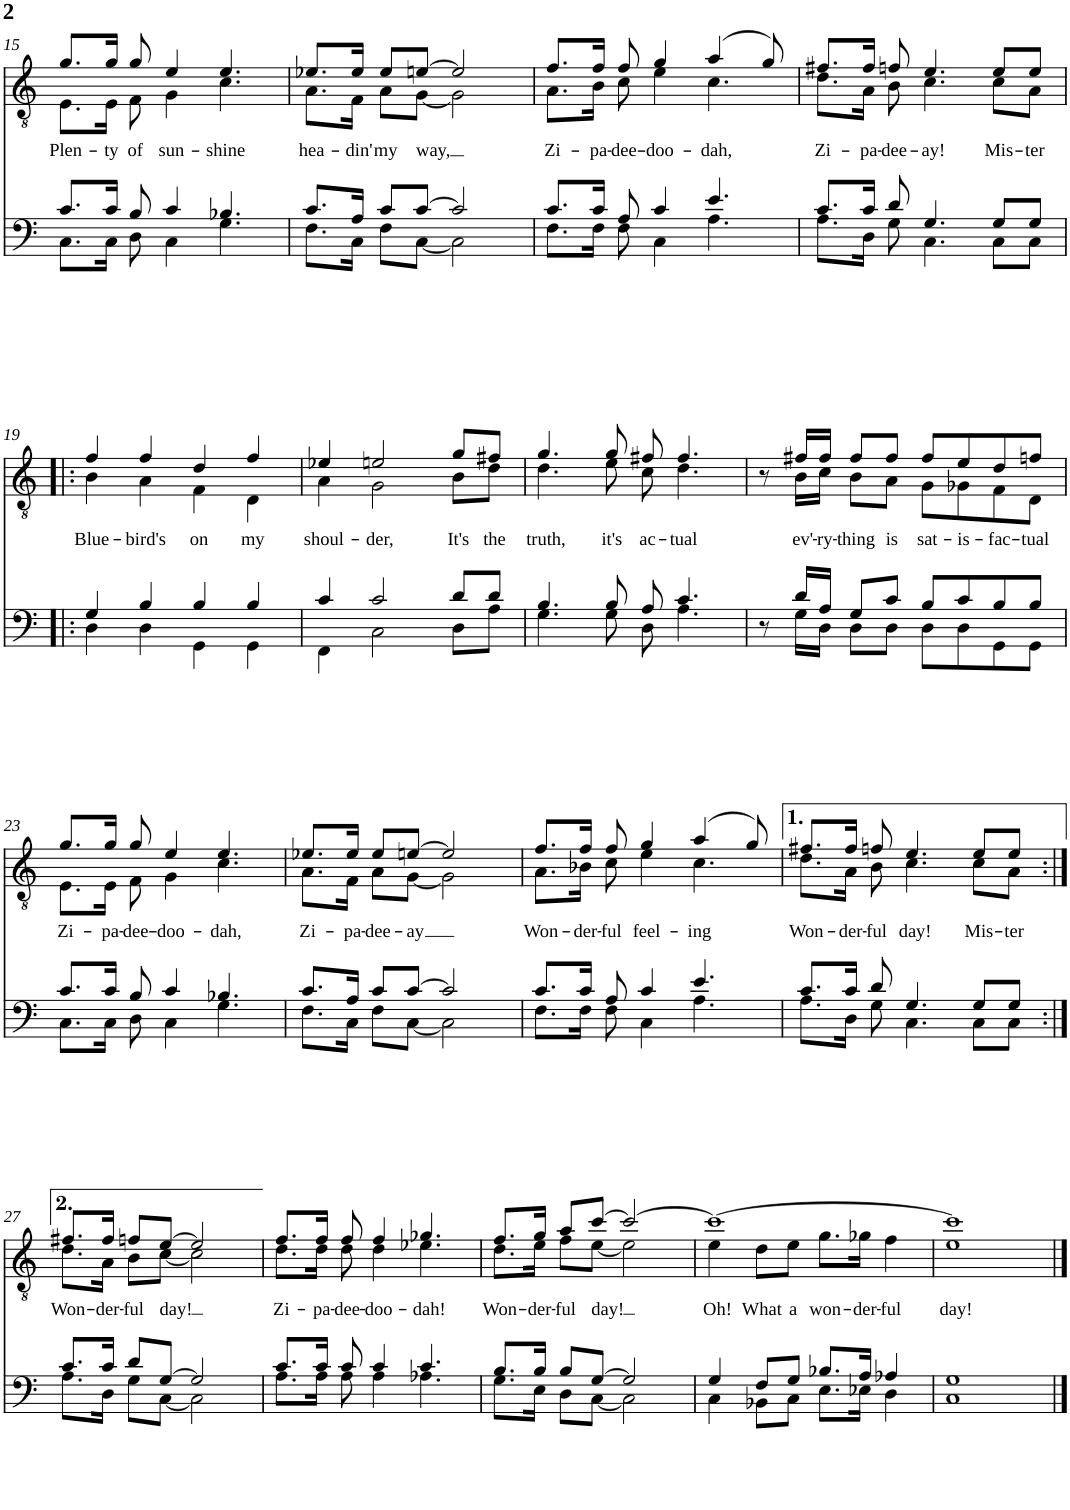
**kern	**kern	**text
*part2	*part1	*part1
*staff2	*staff1	*staff1
*I"Piano	*I"Piano	*
*I'Pno	*I'Pno	*
!!LO:PB:g=z
*clefF4	*clefGv2	*
*k[]	*k[]	*
*M4/4	*M4/4	*
*met(c)	*met(c)	*
=15	=15	=15
*^	*	*
!	!	!	!LO:LY:b
*	*	*^	*
8.c/L	8.C\L	8.g/L	8.E\L	Plen-
!	!	!	!	!LO:LY:b
16c/Jk	16C\Jk	16g/Jk	16E\Jk	-ty
!	!	!	!	!LO:LY:b
8B/	8D\	8g/	8F\	of
!	!	!	!	!LO:LY:b
4c/	4C\	4e/	4G\	sun-
!	!	!	!	!LO:LY:b
4.B-X/	4.G\	4.e/	4.c\	-shine
=16	=16	=16	=16	=16
!	!	!	!	!LO:LY:b
8.c/L	8.F\L	8.e-X/L	8.A\L	hea-
!	!	!	!	!LO:LY:b
16A/Jk	16C\Jk	16e-/Jk	16F\Jk	-din'
!	!	!	!	!LO:LY:b
8c/L	8F\L	8e-/L	8A\L	my
!	!	!	!	!LO:LY:b
[8c/J	[8C\J	[8en/J	[8G\J	way,
2c/]	2C\]	2e/]	2G\]	.
=17	=17	=17	=17	=17
!	!	!	!	!LO:LY:b
8.c/L	8.F\L	8.f/L	8.A\L	Zi-
!	!	!	!	!LO:LY:b
16c/Jk	16F\Jk	16f/Jk	16B\Jk	-pa-
!	!	!	!	!LO:LY:b
8A/	8F\	8f/	8c\	-dee-
!	!	!	!	!LO:LY:b
4c/	4C\	4g/	4e\	-doo-
!	!	!	!	!LO:LY:b
4.e/	4.A\	(4a/	4.c\	-dah,
.	.	8g/)	.	.
=18	=18	=18	=18	=18
!	!	!	!	!LO:LY:b
8.c/L	8.A\L	8.f#X/L	8.d\L	Zi-
!	!	!	!	!LO:LY:b
16c/Jk	16D\Jk	16f#/Jk	16A\Jk	-pa-
!	!	!	!	!LO:LY:b
8d/	8G\	8fn/	8B\	-dee-
!	!	!	!	!LO:LY:b
4.G/	4.C\	4.e/	4.c\	-ay!
!	!	!	!	!LO:LY:b
8G/L	8C\L	8e/L	8c\L	Mis-
!	!	!	!	!LO:LY:b
8G/J	8C\J	8e/J	8A\J	-ter
!!LO:LB:g=z	!!
=19!|:	=19!|:	=19!|:	=19!|:	=19!|:
!	!	!	!	!LO:LY:b
4G/	4D\	4f/	4B\	Blue-
!	!	!	!	!LO:LY:b
4B/	4D\	4f/	4A\	-bird's
!	!	!	!	!LO:LY:b
4B/	4GG\	4d/	4F\	on
!	!	!	!	!LO:LY:b
4B/	4GG\	4f/	4D\	my
=20	=20	=20	=20	=20
!	!	!	!	!LO:LY:b
4c/	4FF\	4e-X/	4A\	shoul-
!	!	!	!	!LO:LY:b
2c/	2C\	2en/	2G\	-der,
!	!	!	!	!LO:LY:b
8d/L	8D\L	8g/L	8B\L	It's
!	!	!	!	!LO:LY:b
8d/J	8A\J	8f#X/J	8d\J	the
=21	=21	=21	=21	=21
!	!	!	!	!LO:LY:b
4.B/	4.G\	4.g/	4.d\	truth,
!	!	!	!	!LO:LY:b
8B/	8G\	8g/	8e\	it's
!	!	!	!	!LO:LY:b
8A/	8D\	8f#X/	8c\	ac-
!	!	!	!	!LO:LY:b
4.c/	4.A\	4.f#/	4.d\	-tual
=22	=22	=22	=22	=22
8r	8ryy	8r	8ryy	.
!	!	!	!	!LO:LY:b
16d/LL	16G\LL	16f#X/LL	16B\LL	ev'-
!	!	!	!	!LO:LY:b
16A/JJ	16D\JJ	16f#/JJ	16c\JJ	-ry-
!	!	!	!	!LO:LY:b
8G/L	8D\L	8f#/L	8B\L	-thing
!	!	!	!	!LO:LY:b
8c/J	8D\J	8f#/J	8A\J	is
!	!	!	!	!LO:LY:b
8B/L	8D\L	8f#/L	8G\L	sat-
!	!	!	!	!LO:LY:b
8c/	8D\	8e/	8G-X\	-is-
!	!	!	!	!LO:LY:b
8B/	8GG\	8d/	8F\	-fac-
!	!	!	!	!LO:LY:b
8B/J	8GG\J	8fn/J	8D\J	-tual
!!LO:LB:g=z	!!
=23	=23	=23	=23	=23
!	!	!	!	!LO:LY:b
8.c/L	8.C\L	8.g/L	8.E\L	Zi-
!	!	!	!	!LO:LY:b
16c/Jk	16C\Jk	16g/Jk	16E\Jk	-pa-
!	!	!	!	!LO:LY:b
8B/	8D\	8g/	8F\	-dee-
!	!	!	!	!LO:LY:b
4c/	4C\	4e/	4G\	-doo-
!	!	!	!	!LO:LY:b
4.B-X/	4.G\	4.e/	4.c\	-dah,
=24	=24	=24	=24	=24
!	!	!	!	!LO:LY:b
8.c/L	8.F\L	8.e-X/L	8.A\L	Zi-
!	!	!	!	!LO:LY:b
16A/Jk	16C\Jk	16e-/Jk	16F\Jk	-pa-
!	!	!	!	!LO:LY:b
8c/L	8F\L	8e-/L	8A\L	-dee-
!	!	!	!	!LO:LY:b
[8c/J	[8C\J	[8en/J	[8G\J	-ay
2c/]	2C\]	2e/]	2G\]	.
=25	=25	=25	=25	=25
!	!	!	!	!LO:LY:b
8.c/L	8.F\L	8.f/L	8.A\L	Won-
!	!	!	!	!LO:LY:b
16c/Jk	16F\Jk	16f/Jk	16B-X\Jk	-der-
!	!	!	!	!LO:LY:b
8A/	8F\	8f/	8c\	-ful
!	!	!	!	!LO:LY:b
4c/	4C\	4g/	4e\	feel-
!	!	!	!	!LO:LY:b
4.e/	4.A\	(4a/	4.c\	-ing
.	.	8g/)	.	.
=26	=26	=26	=26	=26
!	!	!	!	!LO:LY:b
8.c/L	8.A\L	8.f#X/L	8.d\L	Won-
!	!	!	!	!LO:LY:b
16c/Jk	16D\Jk	16f#/Jk	16A\Jk	-der-
!	!	!	!	!LO:LY:b
8d/	8G\	8fn/	8B\	-ful
!	!	!	!	!LO:LY:b
4.G/	4.C\	4.e/	4.c\	day!
!	!	!	!	!LO:LY:b
8G/L	8C\L	8e/L	8c\L	Mis-
!	!	!	!	!LO:LY:b
8G/J	8C\J	8e/J	8A\J	-ter
!!LO:LB:g=z	!!
=27:|!	=27:|!	=27:|!	=27:|!	=27:|!
!	!	!	!	!LO:LY:b
8.c/L	8.A\L	8.f#X/L	8.d\L	Won-
!	!	!	!	!LO:LY:b
16c/Jk	16D\Jk	16f#/Jk	16A\Jk	-der-
!	!	!	!	!LO:LY:b
8d/L	8G\L	8fn/L	8B\L	-ful
!	!	!	!	!LO:LY:b
[8G/J	[8C\J	[8e/J	[8c\J	day!
2G/]	2C\]	2e/]	2c\]	.
=28	=28	=28	=28	=28
!	!	!	!	!LO:LY:b
8.c/L	8.A\L	8.f/L	8.d\L	Zi-
!	!	!	!	!LO:LY:b
16c/Jk	16A\Jk	16f/Jk	16d\Jk	-pa-
!	!	!	!	!LO:LY:b
8c/	8A\	8f/	8d\	-dee-
!	!	!	!	!LO:LY:b
4c/	4A\	4f/	4d\	-doo-
!	!	!	!	!LO:LY:b
4.c/	4.A-X\	4.g-X/	4.e-X\	-dah!
=29	=29	=29	=29	=29
!	!	!	!	!LO:LY:b
8.B/L	8.G\L	8.f/L	8.d\L	Won-
!	!	!	!	!LO:LY:b
16B/Jk	16E\Jk	16g/Jk	16e\Jk	-der-
!	!	!	!	!LO:LY:b
8B/L	8D\L	8a/L	8f\L	-ful
!	!	!	!	!LO:LY:b
[8G/J	[8C\J	[8cc/J	[8e\J	day!
2G/]	2C\]	2cc/_	2e\]	.
=30	=30	=30	=30	=30
!	!	!	!	!LO:LY:b
4G/	4C\	1cc_	4e\	Oh!
!	!	!	!	!LO:LY:b
8F/L	8BB-X\L	.	8d\L	What
!	!	!	!	!LO:LY:b
8G/J	8C\J	.	8e\J	a
!	!	!	!	!LO:LY:b
8.B-X/L	8.E\L	.	8.g\L	won-
!	!	!	!	!LO:LY:b
16A/Jk	16E-X\Jk	.	16g-X\Jk	-der-
!	!	!	!	!LO:LY:b
4A-X/	4D\	.	4f\	-ful
=31	=31	=31	=31	=31
!	!	!	!	!LO:LY:b
1G	1C	1cc]	1e	day!
*v	*v	*	*	*
*	*v	*v	*
==	==	==
*-	*-	*-
